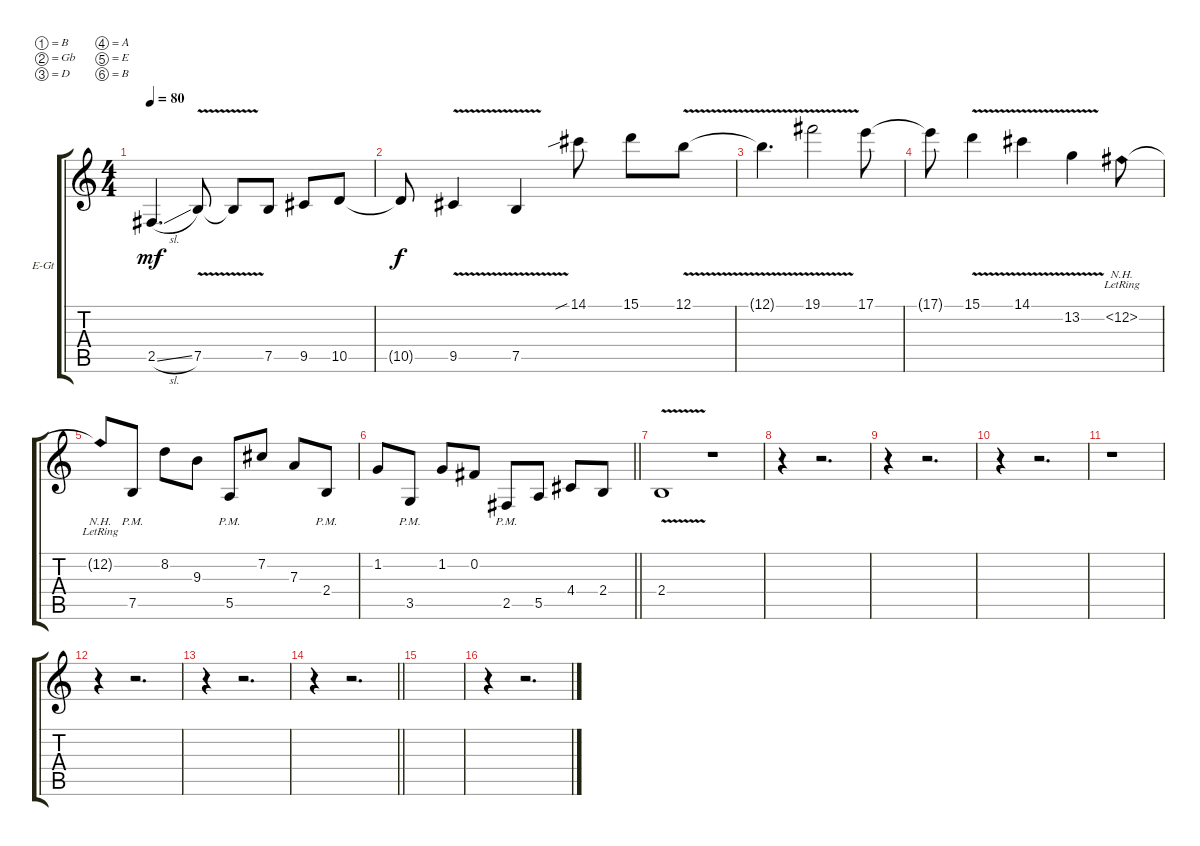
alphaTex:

\bracketExtendMode groupsimilarinstruments
\firstSystemTrackNameOrientation horizontal
\otherSystemsTrackNameOrientation horizontal
\track ("Lead & Solo Guitar" "E-Gt") {instrument distortionguitar}
\staff {score tabs}
\tuning (B3 Gb3 D3 A2 E2 B1)
\ts (4 4)
\tempo 80
\clef g2
\ks c
2.5{sl t}.4{d dy mf} 7.5{v}.8 7.5{t}.8 7.5.8 9.5.8 10.5.8 |
10.5{t}.8{dy f} 9.5{v}.4 7.5{v}.4 14.1{sib}.8 15.1.8 12.1{v}.8 |
12.1{v t}.4{d} 19.1{v}.2 17.1.8 |
17.1{t}.8 15.1{v}.4 14.1{v}.4 13.2{v}.4 12.2{nh lr}.8 |
12.2{nh lr t}.8 7.5{pm}.8 8.2.8 9.3.8 5.5{pm}.8 7.2.8 7.3.8 2.4{pm}.8 |
\barLineRight lightlight
1.2.8 3.5{pm}.8 1.2.8 0.2.8 2.5{pm}.8 5.5.8 4.4.8 2.4.8 |
2.4{v}.1 r.1 |
r.4 r.2{d} |
r.4 r.2{d} |
r.4 r.2{d} |
r.1 |
r.4 r.2{d} |
r.4 r.2{d} |
\barLineRight lightlight
r.4 r.2{d} |
|
r.4 r.2{d}
